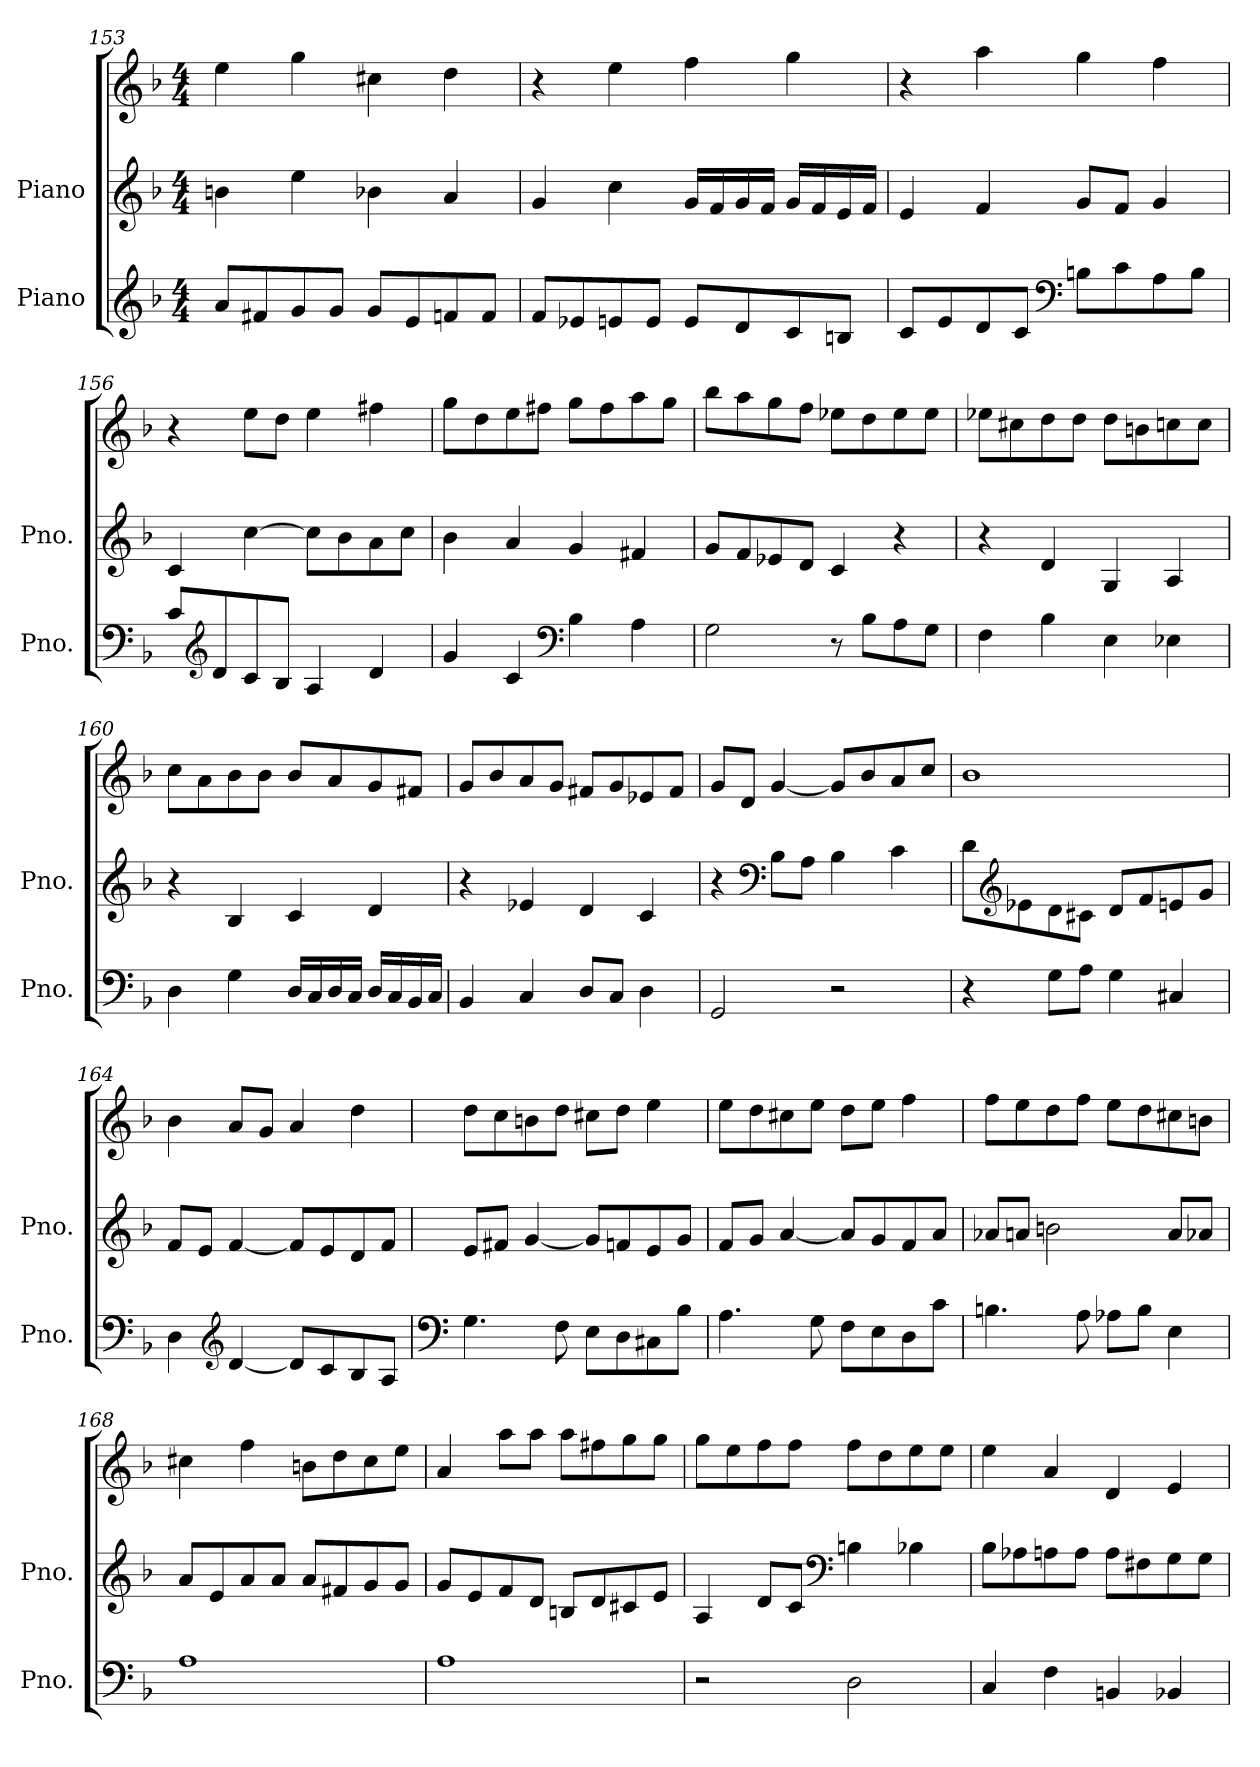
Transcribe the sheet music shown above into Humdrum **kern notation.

**kern	**kern	**kern
*part2	*part1	*part1
*staff3	*staff2	*staff1
*I"Piano	*I"Piano	*
*I'Pno.	*I'Pno.	*
*clefG2	*clefG2	*clefG2
*k[b-]	*k[b-]	*k[b-]
*M4/4	*M4/4	*M4/4
=153	=153	=153
8a/L	4bn\	4ee\
8f#X/	.	.
8g/	4ee\	4gg\
8g/J	.	.
8g/L	4b-X\	4cc#X\
8e/	.	.
8fn/	4a/	4dd\
8f/J	.	.
=154	=154	=154
8f/L	4g/	4r
8e-X/	.	.
8en/	4cc\	4ee\
8e/J	.	.
8e/L	16g/LL	4ff\
.	16f/	.
8d/	16g/	.
.	16f/JJ	.
8c/	16g/LL	4gg\
.	16f/	.
8Bn/J	16e/	.
.	16f/JJ	.
!!LO:LB:g=z
=155	=155	=155
8c/L	4e/	4r
8e/	.	.
8d/	4f/	4aa\
8c/J	.	.
*clefF4	*	*
8Bn\L	8g/L	4gg\
8c\	8f/J	.
8A\	4g/	4ff\
8B\J	.	.
=156	=156	=156
8c/L	4c/	4r
*clefG2	*	*
8d/	.	.
8c/	[4cc\	8ee\L
8B-/J	.	8dd\J
4A/	8cc\L]	4ee\
.	8b-\	.
4d/	8a\	4ff#X\
.	8cc\J	.
=157	=157	=157
4g/	4b-\	8gg\L
.	.	8dd\
4c/	4a/	8ee\
.	.	8ff#X\J
*clefF4	*	*
4B-\	4g/	8gg\L
.	.	8ff#\
4A\	4f#X/	8aa\
.	.	8gg\J
=158	=158	=158
2G\	8g/L	8bb-\L
.	8f/	8aa\
.	8e-X/	8gg\
.	8d/J	8ff\J
8r	4c/	8ee-X\L
8B-\L	.	8dd\
8A\	4r	8ee-\
8G\J	.	8ee-\J
!!LO:LB:g=z
=159	=159	=159
4F\	4r	8ee-X\L
.	.	8cc#X\
4B-\	4d/	8dd\
.	.	8dd\J
4E\	4G/	8dd\L
.	.	8bn\
4E-X\	4A/	8ccn\
.	.	8cc\J
=160	=160	=160
4D\	4r	8cc\L
.	.	8a\
4G\	4B-/	8b-\
.	.	8b-\J
16D/LL	4c/	8b-/L
16C/	.	.
16D/	.	8a/
16C/JJ	.	.
16D/LL	4d/	8g/
16C/	.	.
16BB-/	.	8f#X/J
16C/JJ	.	.
=161	=161	=161
4BB-/	4r	8g/L
.	.	8b-/
4C/	4e-X/	8a/
.	.	8g/J
8D/L	4d/	8f#X/L
8C/J	.	8g/
4D\	4c/	8e-X/
.	.	8f#/J
=162	=162	=162
2GG/	4r	8g/L
.	.	8d/J
*	*clefF4	*
.	8B-\L	[4g/
.	8A\J	.
2r	4B-\	8g/L]
.	.	8b-/
.	4c\	8a/
.	.	8cc/J
!!LO:PB:g=z
=163	=163	=163
4r	8d\L	1b-
*	*clefG2	*
.	8e-X\	.
8G\L	8d\	.
8A\J	8c#X\J	.
4G\	8d/L	.
.	8f/	.
4C#X/	8en/	.
.	8g/J	.
=164	=164	=164
4D\	8f/L	4b-\
.	8e/J	.
*clefG2	*	*
[4d/	[4f/	8a/L
.	.	8g/J
8d/L]	8f/L]	4a/
8c/	8e/	.
8B-/	8d/	4dd\
8A/J	8f/J	.
=165	=165	=165
*clefF4	*	*
4.G\	8e/L	8dd\L
.	8f#X/J	8cc\
.	[4g/	8bn\
8F\	.	8dd\J
8E\L	8g/L]	8cc#X\L
8D\	8fn/	8dd\J
8C#X\	8e/	4ee\
8B-\J	8g/J	.
!!LO:LB:g=z
=166	=166	=166
4.A\	8f/L	8ee\L
.	8g/J	8dd\
.	[4a/	8cc#X\
8G\	.	8ee\J
8F\L	8a/L]	8dd\L
8E\	8g/	8ee\J
8D\	8f/	4ff\
8c\J	8a/J	.
=167	=167	=167
4.Bn\	8a-X/L	8ff\L
.	8an/J	8ee\
.	2bn\	8dd\
8A\	.	8ff\J
8A-X\L	.	8ee\L
8B\J	.	8dd\
4E\	8a/L	8cc#X\
.	8a-X/J	8bn\J
=168	=168	=168
1A	8a/L	4cc#X\
.	8e/	.
.	8a/	4ff\
.	8a/J	.
.	8a/L	8bn\L
.	8f#X/	8dd\
.	8g/	8cc#\
.	8g/J	8ee\J
=169	=169	=169
1A	8g/L	4a/
.	8e/	.
.	8f/	8aa\L
.	8d/J	8aa\J
.	8Bn/L	8aa\L
.	8d/	8ff#X\
.	8c#X/	8gg\
.	8e/J	8gg\J
!!LO:LB:g=z
=170	=170	=170
2r	4A/	8gg\L
.	.	8ee\
.	8d/L	8ff\
.	8c/J	8ff\J
*	*clefF4	*
2D\	4Bn\	8ff\L
.	.	8dd\
.	4B-X\	8ee\
.	.	8ee\J
=171	=171	=171
4C/	8B-\L	4ee\
.	8A-X\	.
4F\	8An\	4a/
.	8A\J	.
4BBn/	8A\L	4d/
.	8F#X\	.
4BB-X/	8G\	4e/
.	8G\J	.
=	=	=
*-	*-	*-
